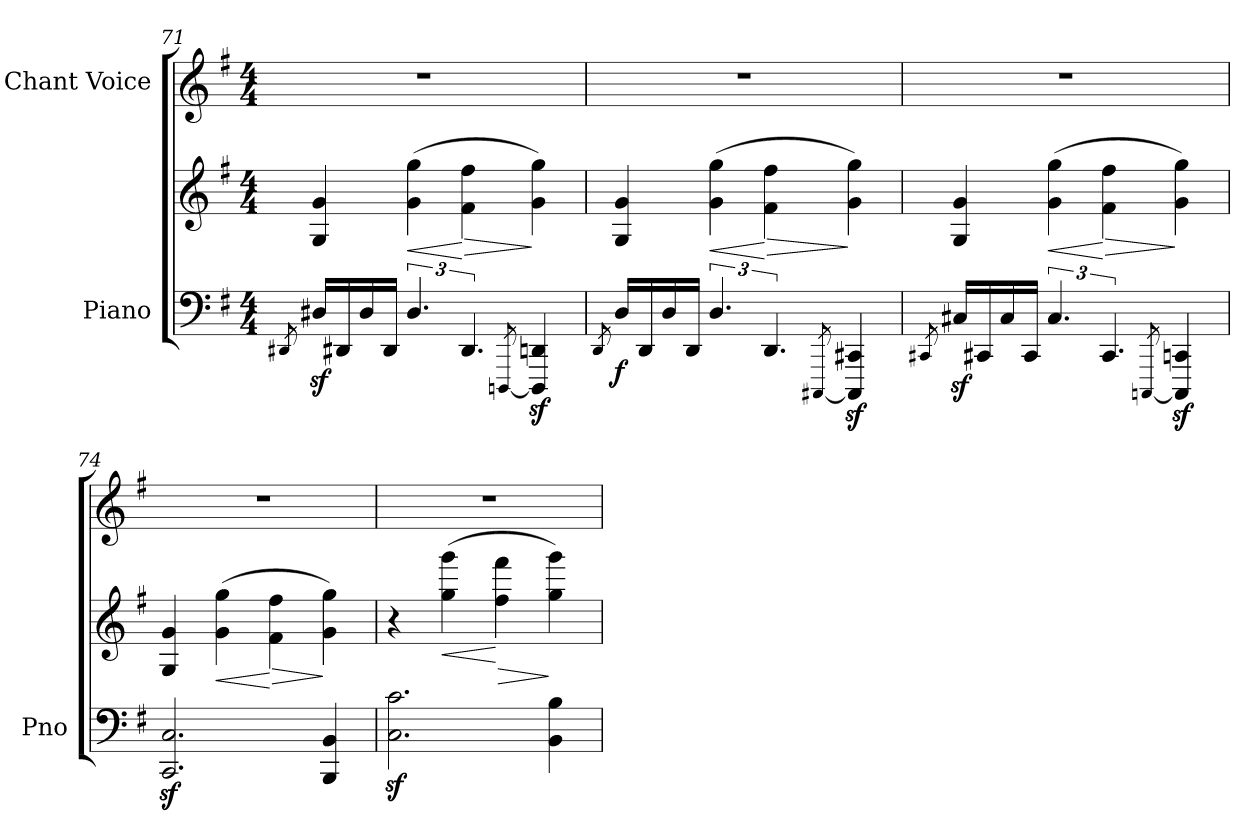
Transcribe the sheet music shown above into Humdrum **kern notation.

**kern	**kern	**dynam	**kern
*part2	*part2	*part2	*part1
*staff3	*staff2	*staff2/3	*staff1
*I"Piano	*	*	*I"Chant Voice
*I'Pno	*	*	*
*clefF4	*clefG2	*	*clefG2
*k[f#]	*k[f#]	*	*k[f#]
*M4/4	*M4/4	*	*M4/4
=71	=71	=71	=71
8qDD#X/	.	.	.
16D#Xz</LL	4G/ 4g/	.	1r
16DD#/	.	.	.
16D#/	.	.	.
16DD#/JJ	.	.	.
!	!	!LO:HP:b	!
6.D#/	(4g\ 4gg\	<	.
!	!	!LO:HP:n=1:b	!
6.DD#/	4f#\ 4ff#\	[ >	.
[8qDDDn/	.	.	.
4DDD/]z< 4DDn/z<	4g\ 4gg\)	]	.
=72	=72	=72	=72
8qDD/	.	.	.
!	!	!LO:DY:b=2	!
16D/LL	4G/ 4g/	f	1r
16DD/	.	.	.
16D/	.	.	.
16DD/JJ	.	.	.
!	!	!LO:HP:b	!
6.D/	(4g\ 4gg\	<	.
!	!	!LO:HP:n=1:b	!
6.DD/	4f#\ 4ff#\	[ >	.
[8qCCC#X/	.	.	.
4CCC#/]z< 4CC#X/z<	4g\ 4gg\)	]	.
=73	=73	=73	=73
8qCC#X/	.	.	.
16C#Xz</LL	4G/ 4g/	.	1r
16CC#/	.	.	.
16C#/	.	.	.
16CC#/JJ	.	.	.
!	!	!LO:HP:b	!
6.C#/	(4g\ 4gg\	<	.
!	!	!LO:HP:n=1:b	!
6.CC#/	4f#\ 4ff#\	[ >	.
[8qCCCn/	.	.	.
4CCC/]z< 4CCn/z<	4g\ 4gg\)	]	.
=74	=74	=74	=74
2.CC/z< 2.C/z<	4G/ 4g/	.	1r
!	!	!LO:HP:b	!
.	(4g\ 4gg\	<	.
!	!	!LO:HP:n=1:b	!
.	4f#\ 4ff#\	[ >	.
4BBB/ 4BB/	4g\ 4gg\)	]	.
=75	=75	=75	=75
2.C\z< 2.c\z<	4r	.	1r
!	!	!LO:HP:b	!
.	(4gg\ 4ggg\	<	.
!	!	!LO:HP:n=1:b	!
.	4ff#\ 4fff#\	[ >	.
4BB\ 4B\	4gg\ 4ggg\)	]	.
=	=	=	=
*-	*-	*-	*-
